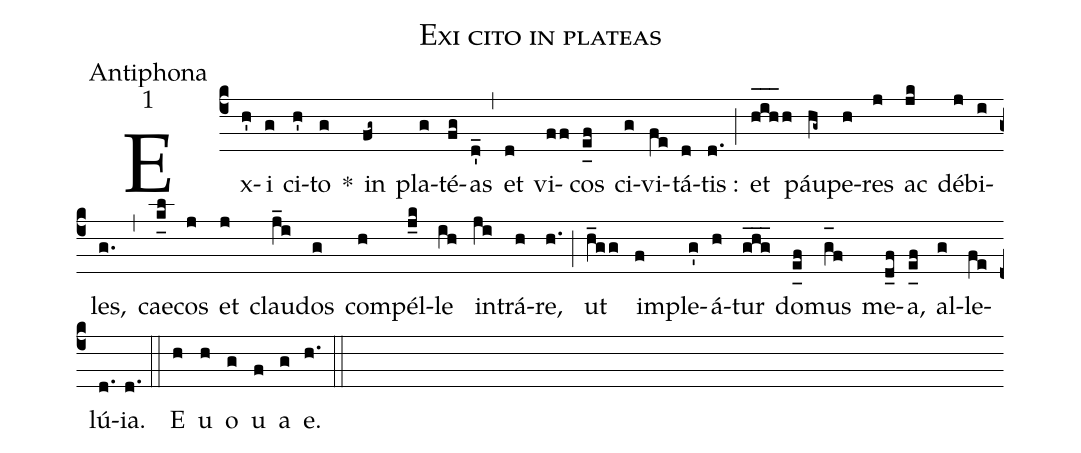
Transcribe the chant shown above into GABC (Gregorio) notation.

name:Exi cito in plateas;
office-part:Antiphona;
mode:1;
%%
(c4) Ex(h')i(g) ci(h')to(g) *() in(fg~) pla(g)té(fg)as(d'_) (,) et(d) vi(ff)cos(e_[uh:l]f) ci(g)vi(fe)tá(d)tis :(d.) (;) et(h_[oh:h]i_[oh:h]h_[oh:h]h) páu(hg~)pe(h)res(j) ac(jk) dé(j)bi(i)les,(g.) (,) cae(k_[uh:l]l)cos(j) et(j) clau(j_i)dos(g) com(h)pél(j_k)le(ih) in(ji)trá(h)re,(h.) (;) ut(h_gg) im(f)ple(g')á(h)tur(ghg___) do(e_[uh:l]f)mus(g_[oh:h]f) me(d_f)a,(e_[uh:l]f) al(g)le(fe)lú(d.){ia}.(d.) (::) <eu>E(h) u(h) o(g) u(f) a(g) e.</eu>(h.) (::)
